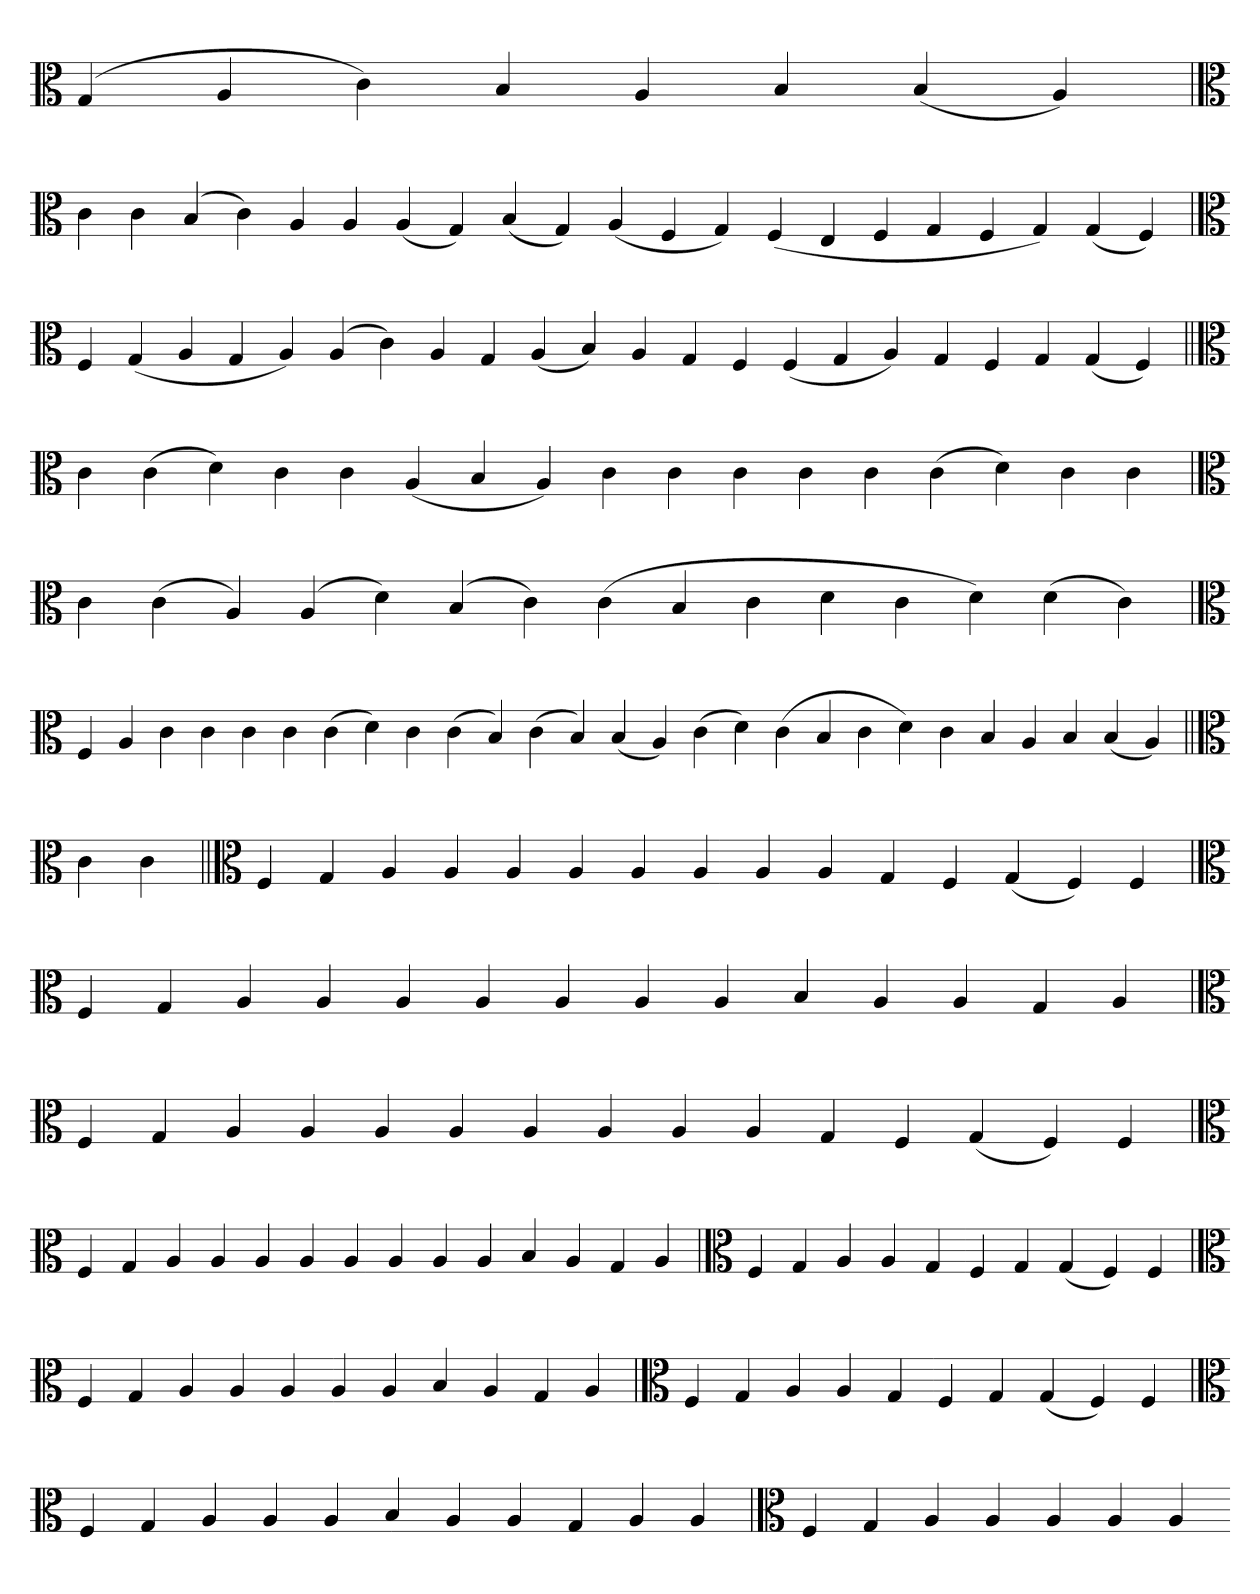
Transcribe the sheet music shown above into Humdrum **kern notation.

**kern
*part1
*staff1
*clefC3
=
(4G
4A
4c)
4B
4A
4B
(4B
4A)
='
*clefC3
4c
4c
(4B
4c)
4A
4A
(4A
4G)
(4B
4G)
(4A
4F
4G)
(4F
4E
4F
4G
4F
4G)
(4G
4F)
=`
*clefC3
4F
(4G
4A
4G
4A)
(4A
4c)
4A
4G
(4A
4B)
4A
4G
4F
(4F
4G
4A)
4G
4F
4G
(4G
4F)
=||
*clefC3
4c
(4c
4d)
4c
4c
(4A
4B
4A)
4c
4c
4c
4c
4c
(4c
4d)
4c
4c
=`
*clefC3
4c
(4c
4A)
(4A
4d)
(4B
4c)
(4c
4B
4c
4d
4c
4d)
(4d
4c)
='
*clefC3
4F
4A
4c
4c
4c
4c
(4c
4d)
4c
(4c
4B)
(4c
4B)
(4B
4A)
(4c
4d)
(4c
4B
4c
4d)
4c
4B
4A
4B
(4B
4A)
=||
*clefC3
4c
4c
=||
*clefC3
4F
4G
4A
4A
4A
4A
4A
4A
4A
4A
4G
4F
(4G
4F)
4F
=
*clefC3
4F
4G
4A
4A
4A
4A
4A
4A
4A
4B
4A
4A
4G
4A
='
*clefC3
4F
4G
4A
4A
4A
4A
4A
4A
4A
4A
4G
4F
(4G
4F)
4F
=
*clefC3
4F
4G
4A
4A
4A
4A
4A
4A
4A
4A
4B
4A
4G
4A
='
*clefC3
4F
4G
4A
4A
4G
4F
4G
(4G
4F)
4F
=
*clefC3
4F
4G
4A
4A
4A
4A
4A
4B
4A
4G
4A
='
*clefC3
4F
4G
4A
4A
4G
4F
4G
(4G
4F)
4F
=
*clefC3
4F
4G
4A
4A
4A
4B
4A
4A
4G
4A
4A
='
*clefC3
4F
4G
4A
4A
4A
4A
4A
=-
*-
